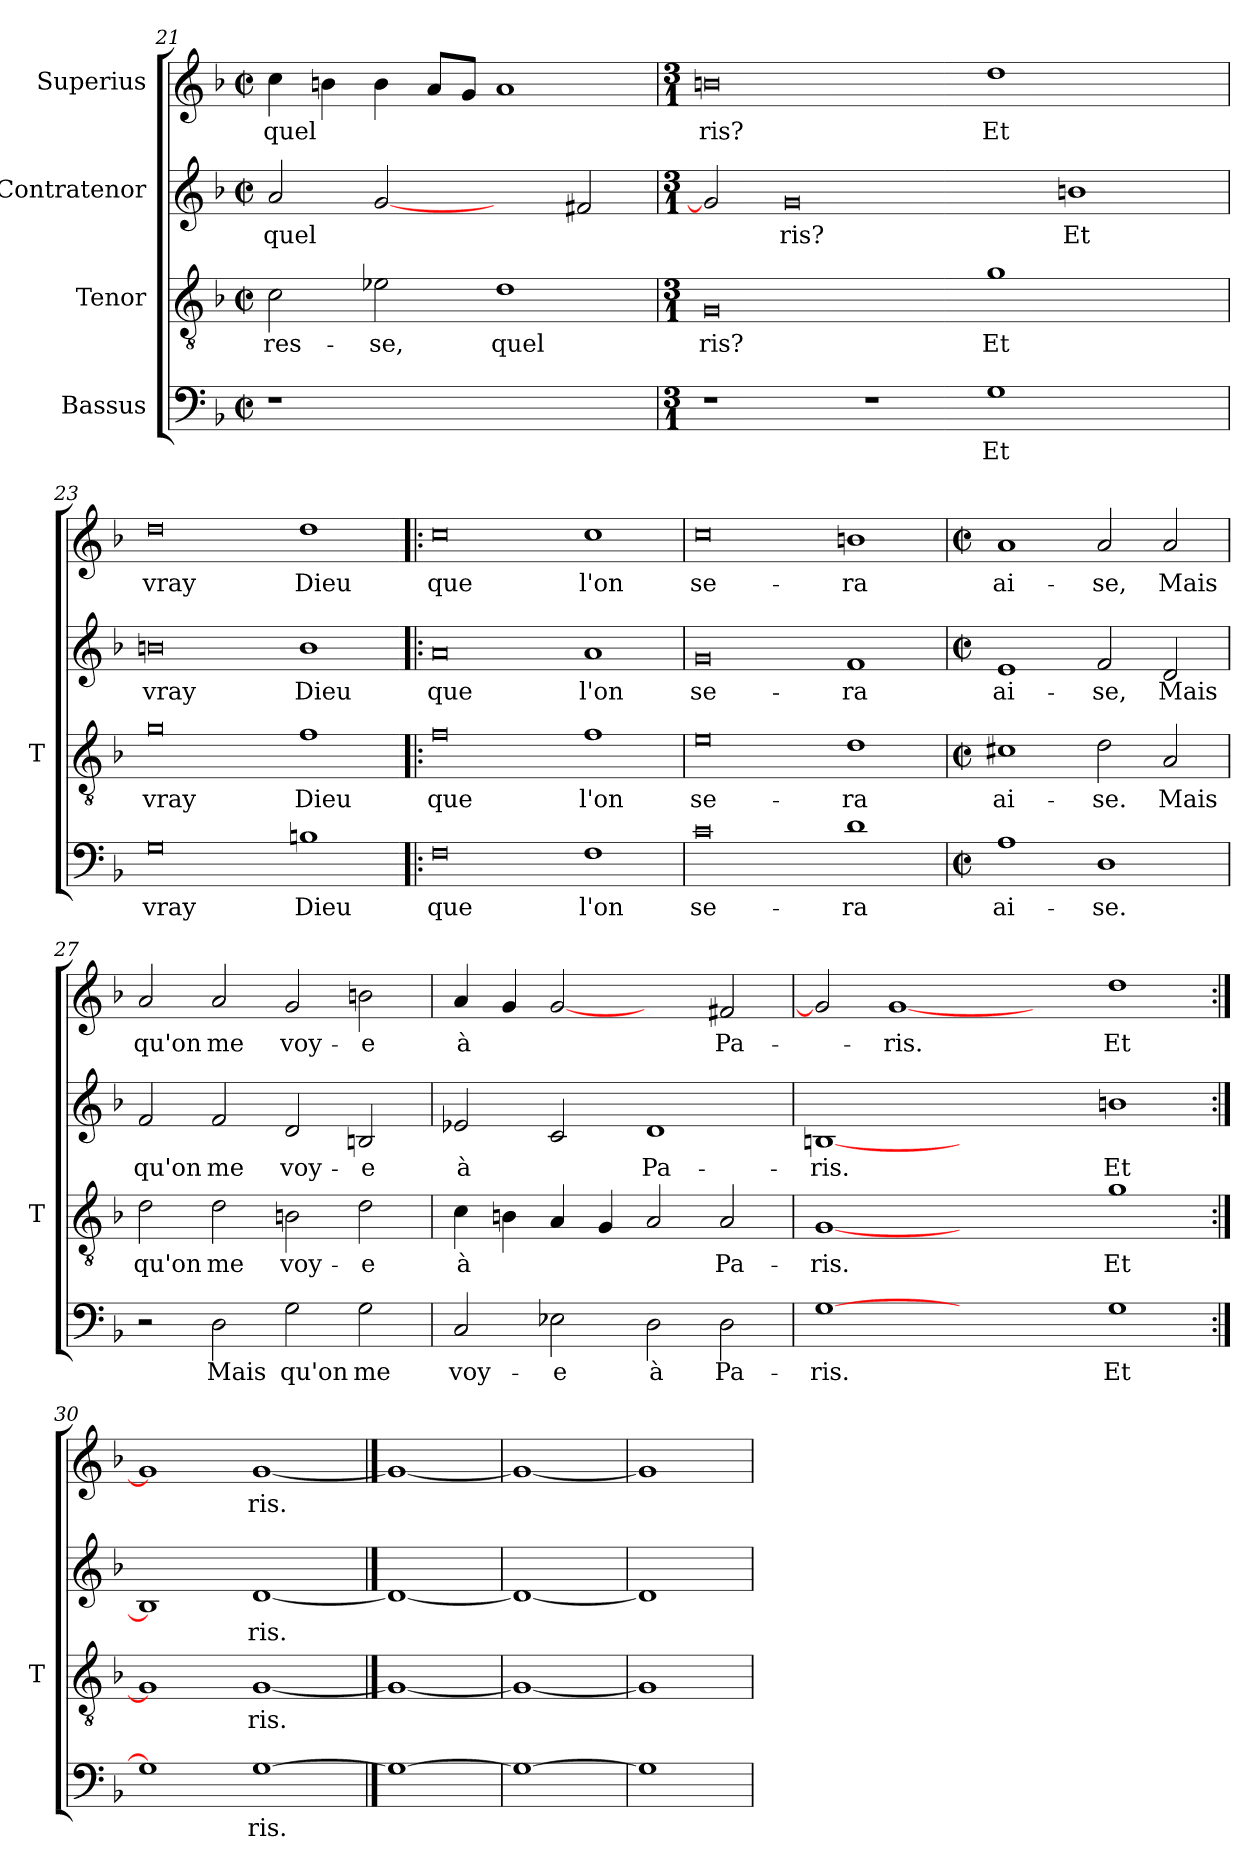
**kern	**text	**kern	**text	**kern	**text	**kern	**text
*part4	*part4	*part3	*part3	*part2	*part2	*part1	*part1
*staff4	*staff4	*staff3	*staff3	*staff2	*staff2	*staff1	*staff1
*I"Bassus	*	*I"Tenor	*	*I"Contratenor	*	*I"Superius	*
*	*	*I'T	*	*	*	*	*
*clefF4	*	*clefGv2	*	*clefG2	*	*clefG2	*
*k[b-]	*	*k[b-]	*	*k[b-]	*	*k[b-]	*
*F:	*	*F:	*	*F:	*	*F:	*
*M2/2	*	*M2/2	*	*M2/2	*	*M2/2	*
*met(c|)	*	*met(c|)	*	*met(c|)	*	*met(c|)	*
=21	=21	=21	=21	=21	=21	=21	=21
1r	.	2c	res-	2a	-quel	4cc	-quel
.	.	.	.	.	.	4b	.
.	.	2e-X	-se,	[2g	.	4b	.
.	.	.	.	.	.	8aL	.
.	.	.	.	.	.	8gJ	.
1ryy	.	1d	-quel	2ryy	.	1a	.
.	.	.	.	2f#X	.	.	.
!!LO:PB:g=z
=22	=22	=22	=22	=22	=22	=22	=22
*M3/1	*	*M3/1	*	*M3/1	*	*M3/1	*
1r	.	0G	-ris?	2g]	.	0b	-ris?
.	.	.	.	0g	-ris?	.	.
1r	.	.	.	.	.	.	.
1G	-Et	1g	-Et	.	.	1dd	-Et
.	.	.	.	1b	-Et	.	.
2ryy	.	2ryy	.	.	.	2ryy	.
=23	=23	=23	=23	=23	=23	=23	=23
0G	-vray	0g	-vray	0b	-vray	0dd	-vray
1B	-Dieu	1f	-Dieu	1b	-Dieu	1dd	-Dieu
=24!|:	=24!|:	=24!|:	=24!|:	=24!|:	=24!|:	=24!|:	=24!|:
0F	-que	0f	-que	0a	-que	0cc	-que
1F	-l'on	1f	-l'on	1a	-l'on	1cc	-l'on
=25	=25	=25	=25	=25	=25	=25	=25
0c	se-	0e	se-	0g	se-	0cc	se-
1d	-ra	1d	-ra	1f	-ra	1b	-ra
=26	=26	=26	=26	=26	=26	=26	=26
*M2/2	*	*M2/2	*	*M2/2	*	*M2/2	*
*met(c|)	*	*met(c|)	*	*met(c|)	*	*met(c|)	*
1A	ai-	1c#X	ai-	1e	ai-	1a	ai-
1D	-se.	2d	-se.	2f	-se,	2a	-se,
.	.	2A	-Mais	2d	-Mais	2a	-Mais
=27	=27	=27	=27	=27	=27	=27	=27
2r	.	2d	-qu'on	2f	-qu'on	2a	-qu'on
2D	-Mais	2d	-me	2f	-me	2a	-me
2G	-qu'on	2B	voy-	2d	voy-	2g	voy-
2G	-me	2d	-e	2B	-e	2b	-e
=28	=28	=28	=28	=28	=28	=28	=28
2C	voy-	4c	-à	2e-X	-à	4a	-à
.	.	4B	.	.	.	4g	.
2E-X	-e	4A	.	2c	.	[2g	.
.	.	4G	.	.	.	.	.
2D	-à	2A	.	1d	Pa-	2ryy	.
2D	Pa-	2A	Pa-	.	.	2f#X	Pa-
=29	=29	=29	=29	=29	=29	=29	=29
[1G	-ris.	[1G	-ris.	[1B	-ris.	2g]	.
.	.	.	.	.	.	[1g	-ris.
1ryy	.	1ryy	.	1ryy	.	.	.
.	.	.	.	.	.	2ryy	.
1G	-Et	1g	-Et	1b	-Et	1dd	-Et
=30:|!	=30:|!	=30:|!	=30:|!	=30:|!	=30:|!	=30:|!	=30:|!
1G]	.	1G]	.	1B]	.	1g]	.
[1G	-ris.	[1G	-ris.	[1d	-ris.	[1g	-ris.
==31	==31	==31	==31	==31	==31	==31	==31
1G_	.	1G_	.	1d_	.	1g_	.
=32	=32	=32	=32	=32	=32	=32	=32
1G_	.	1G_	.	1d_	.	1g_	.
=33	=33	=33	=33	=33	=33	=33	=33
1G]	.	1G]	.	1d]	.	1g]	.
=	=	=	=	=	=	=	=
*-	*-	*-	*-	*-	*-	*-	*-
